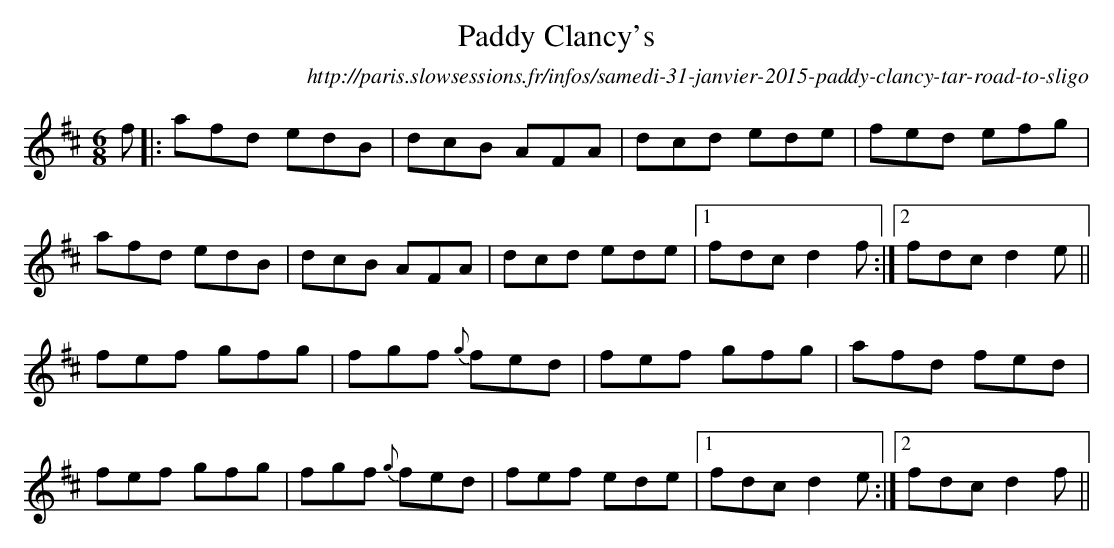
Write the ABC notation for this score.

X:1
T: Paddy Clancy's
O:http://paris.slowsessions.fr/infos/samedi-31-janvier-2015-paddy-clancy-tar-road-to-sligo
M: 6/8
L: 1/8
K: Dmaj
f|:afd edB|dcB AFA|dcd ede|fed efg|
afd edB|dcB AFA|dcd ede|1 fdc d2f:|2 fdc d2e||
fef gfg|fgf {g}fed|fef gfg|afd fed|
fef gfg|fgf {g}fed|fef ede|1 fdc d2e:|2 fdc d2f||
